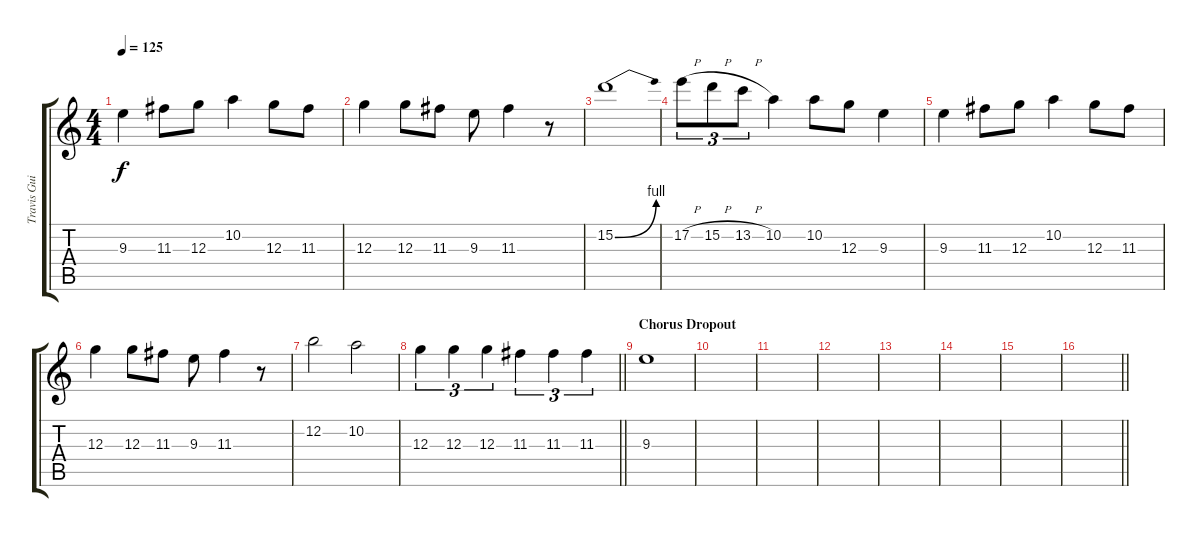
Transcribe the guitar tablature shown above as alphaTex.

\track ("Travis Guitar" "Travis Gui") {instrument overdrivenguitar}
\staff {score tabs}
\tuning (E4 B3 G3 D3 A2 E2) {hide}
\ts (4 4)
\tempo 125
\clef g2
\ks c
9.3.4{dy f} 11.3.8 12.3.8 10.2.4 12.3.8 11.3.8 |
12.3.4 12.3.8 11.3.8 9.3.8 11.3.4 r.8 |
15.2{be (bend 0 0 60 4)}.1 |
17.2{h}.8{tu (3 2)} 15.2{h}.8{tu (3 2)} 13.2{h}.8{tu (3 2)} 10.2.4 10.2.8 12.3.8 9.3.4 |
9.3.4 11.3.8 12.3.8 10.2.4 12.3.8 11.3.8 |
12.3.4 12.3.8 11.3.8 9.3.8 11.3.4 r.8 |
12.2.2 10.2.2 |
\barLineRight lightlight
12.3.4{tu (3 2)} 12.3.4{tu (3 2)} 12.3.4{tu (3 2)} 11.3.4{tu (3 2)} 11.3.4{tu (3 2)} 11.3.4{tu (3 2)} |
\section ("" "Chorus Dropout")
9.3.1 |
|
|
|
|
|
|
\barLineRight lightlight
